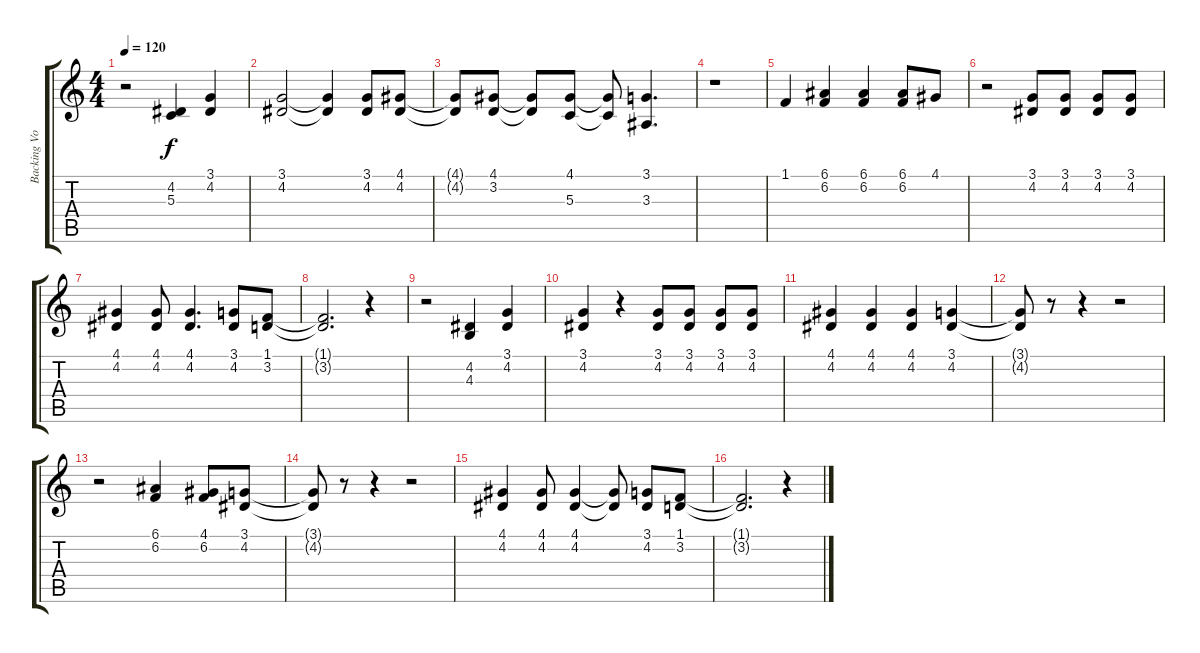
\track ("Backing Vox" "Backing Vo") {instrument tenorsax}
\staff {score tabs}
\tuning (E4 B3 G3 D3 A2 E2) {hide}
\ts (4 4)
\tempo 120
\clef g2
\ks c
r.2{dy f} (4.2 5.3).4 (3.1 4.2).4 |
(3.1 4.2).2 (3.1{t} 4.2{t}).4 (3.1 4.2).8 (4.1 4.2).8 |
(4.1{t} 4.2{t}).8 (4.1 3.2).8 (4.1{t} 3.2{t}).8 (4.1 5.3).8 (4.1{t} 5.3{t}).8 (3.1 3.3).4{d} |
r.1 |
1.1.4 (6.1 6.2).4 (6.1 6.2).4 (6.1 6.2).8 4.1.8 |
r.2 (3.1 4.2).8 (3.1 4.2).8 (3.1 4.2).8 (3.1 4.2).8 |
(4.1 4.2).4 (4.1 4.2).8 (4.1 4.2).4{d} (3.1 4.2).8 (1.1 3.2).8 |
(1.1{t} 3.2{t}).2{d} r.4 |
r.2 (4.2 4.3).4 (3.1 4.2).4 |
(3.1 4.2).4 r.4 (3.1 4.2).8 (3.1 4.2).8 (3.1 4.2).8 (3.1 4.2).8 |
(4.1 4.2).4 (4.1 4.2).4 (4.1 4.2).4 (3.1 4.2).4 |
(3.1{t} 4.2{t}).8 r.8 r.4 r.2 |
r.2 (6.1 6.2).4 (4.1 6.2).8 (3.1 4.2).8 |
(3.1{t} 4.2{t}).8 r.8 r.4 r.2 |
(4.1 4.2).4 (4.1 4.2).8 (4.1 4.2).4 (4.1{t} 4.2{t}).8 (3.1 4.2).8 (1.1 3.2).8 |
(1.1{t} 3.2{t}).2{d} r.4
